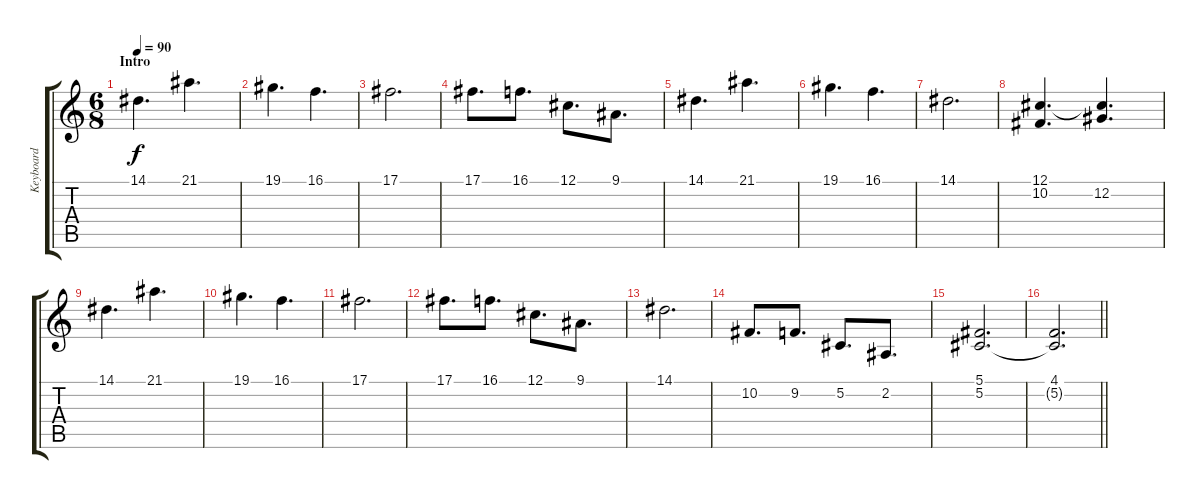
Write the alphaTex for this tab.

\track ("Keyboard" "Keyboard") {instrument pad2warm}
\staff {score tabs}
\tuning (Db4 Ab3 E3 B2 Gb2 B1) {hide}
\ts (6 8)
\section ("" "Intro")
\tempo 90
\clef g2
\ks c
14.1.4{d dy f instrument pad2warm} 21.1.4{d} |
19.1.4{d} 16.1.4{d} |
17.1.2{d} |
17.1.8{d} 16.1.8{d} 12.1.8{d} 9.1.8{d} |
14.1.4{d} 21.1.4{d} |
19.1.4{d} 16.1.4{d} |
14.1.2{d} |
(12.1 10.2).4{d} (12.1{t} 12.2).4{d} |
14.1.4{d instrument stringensemble1} 21.1.4{d} |
19.1.4{d} 16.1.4{d} |
17.1.2{d} |
17.1.8{d} 16.1.8{d} 12.1.8{d} 9.1.8{d} |
14.1.2{d} |
10.2.8{d} 9.2.8{d} 5.2.8{d} 2.2.8{d} |
(5.1 5.2).2{d} |
\barLineRight lightlight
(4.1 5.2{t}).2{d}
